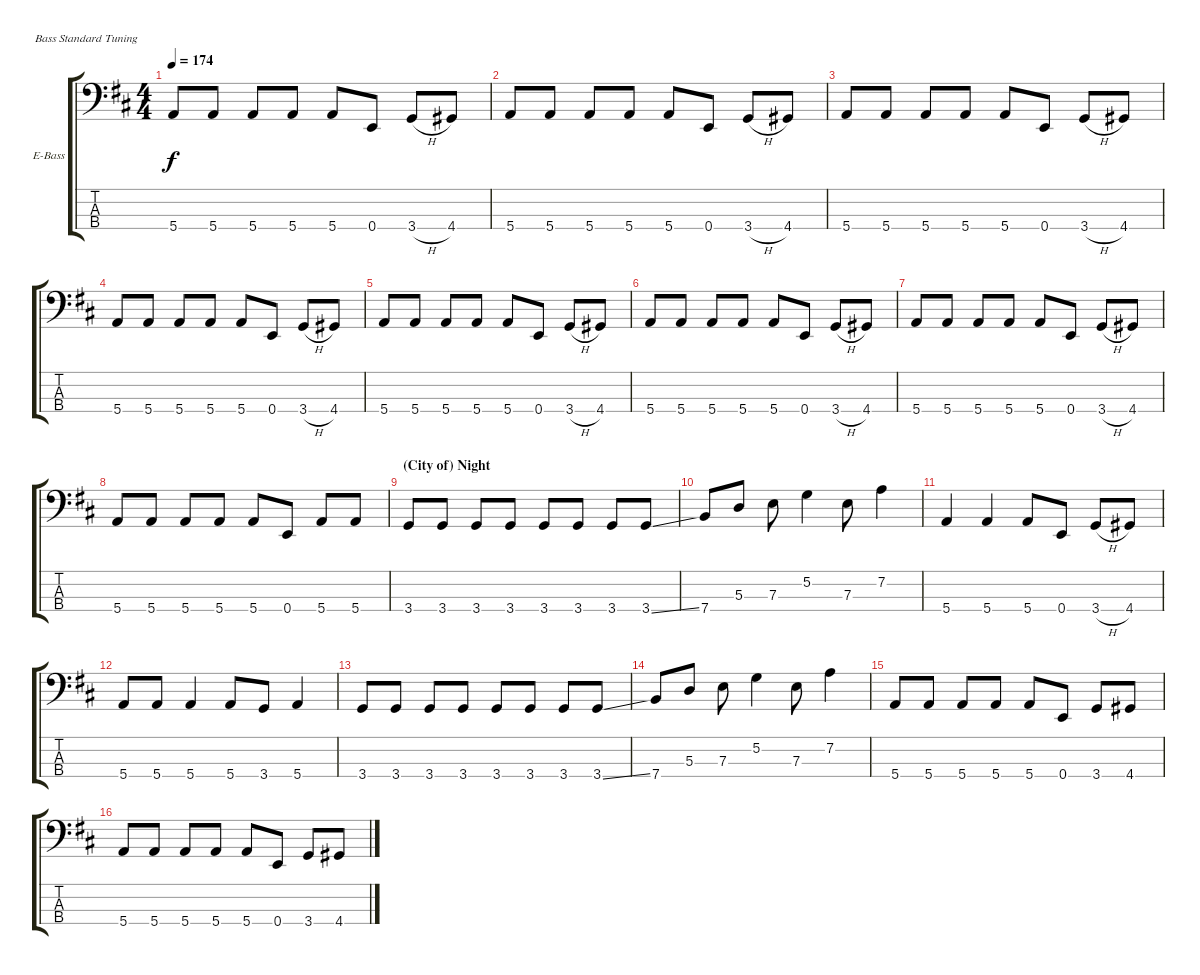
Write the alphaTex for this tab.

\bracketExtendMode groupsimilarinstruments
\firstSystemTrackNameOrientation horizontal
\otherSystemsTrackNameOrientation horizontal
\track ("Bass" "E-Bass") {instrument electricbassfinger}
\staff {score tabs}
\tuning (G2 D2 A1 E1)
\ts (4 4)
\tempo 174
\clef f4
\ks d
5.4.8{dy f} 5.4.8 5.4.8 5.4.8 5.4.8 0.4.8 3.4{h}.8 4.4.8 |
5.4.8 5.4.8 5.4.8 5.4.8 5.4.8 0.4.8 3.4{h}.8 4.4.8 |
5.4.8 5.4.8 5.4.8 5.4.8 5.4.8 0.4.8 3.4{h}.8 4.4.8 |
5.4.8 5.4.8 5.4.8 5.4.8 5.4.8 0.4.8 3.4{h}.8 4.4.8 |
5.4.8 5.4.8 5.4.8 5.4.8 5.4.8 0.4.8 3.4{h}.8 4.4.8 |
5.4.8 5.4.8 5.4.8 5.4.8 5.4.8 0.4.8 3.4{h}.8 4.4.8 |
5.4.8 5.4.8 5.4.8 5.4.8 5.4.8 0.4.8 3.4{h}.8 4.4.8 |
5.4.8 5.4.8 5.4.8 5.4.8 5.4.8 0.4.8 5.4.8 5.4.8 |
\section ("" "(City of) Night")
3.4.8 3.4.8 3.4.8 3.4.8 3.4.8 3.4.8 3.4.8 3.4{ss}.8 |
7.4.8 5.3.8 7.3.8 5.2.4 7.3.8 7.2.4 |
5.4.4 5.4.4 5.4.8 0.4.8 3.4{h}.8 4.4.8 |
5.4.8 5.4.8 5.4.4 5.4.8 3.4.8 5.4.4 |
3.4.8 3.4.8 3.4.8 3.4.8 3.4.8 3.4.8 3.4.8 3.4{ss}.8 |
7.4.8 5.3.8 7.3.8 5.2.4 7.3.8 7.2.4 |
5.4.8 5.4.8 5.4.8 5.4.8 5.4.8 0.4.8 3.4.8 4.4.8 |
5.4.8 5.4.8 5.4.8 5.4.8 5.4.8 0.4.8 3.4.8 4.4.8
